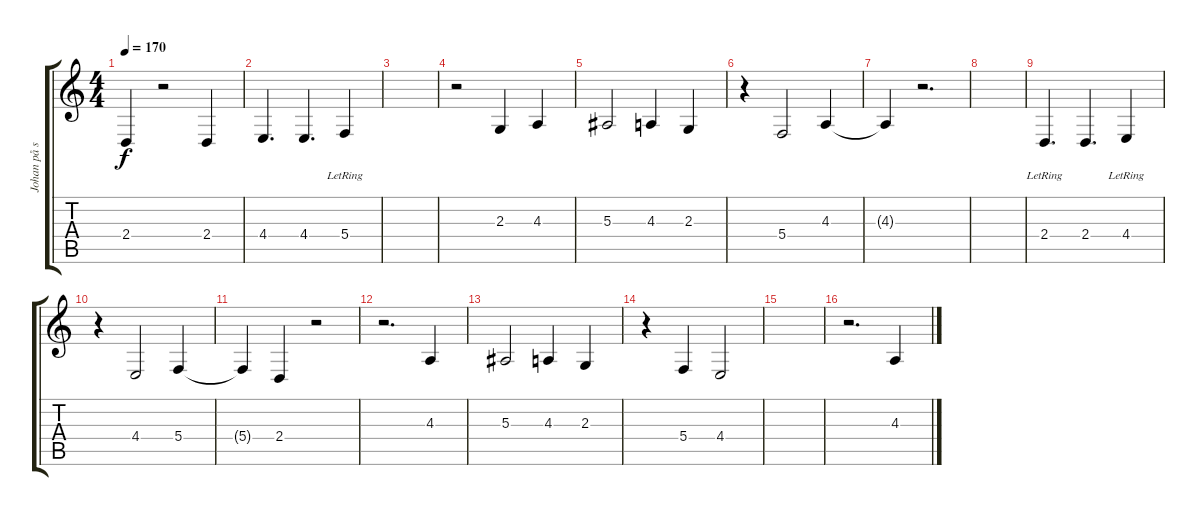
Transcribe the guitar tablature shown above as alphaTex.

\track ("Johan på sång haha" "Johan på s") {instrument cello}
\staff {score tabs}
\tuning (D4 A3 F3 C3 G2 D2) {hide}
\ts (4 4)
\tempo 170
\clef g2
\ks c
2.4.4{dy f} r.2 2.4.4 |
4.4.4{d} 4.4.4{d} 5.4{lr}.4 |
|
r.2 2.3.4 4.3.4 |
5.3.2 4.3.4 2.3.4 |
r.4 5.4.2 4.3.4 |
4.3{t}.4 r.2{d} |
|
2.4{lr}.4{d} 2.4.4{d} 4.4{lr}.4 |
r.4 4.4.2 5.4.4 |
5.4{t}.4 2.4.4 r.2 |
r.2{d} 4.3.4 |
5.3.2 4.3.4 2.3.4 |
r.4 5.4.4 4.4.2 |
|
r.2{d} 4.3.4
